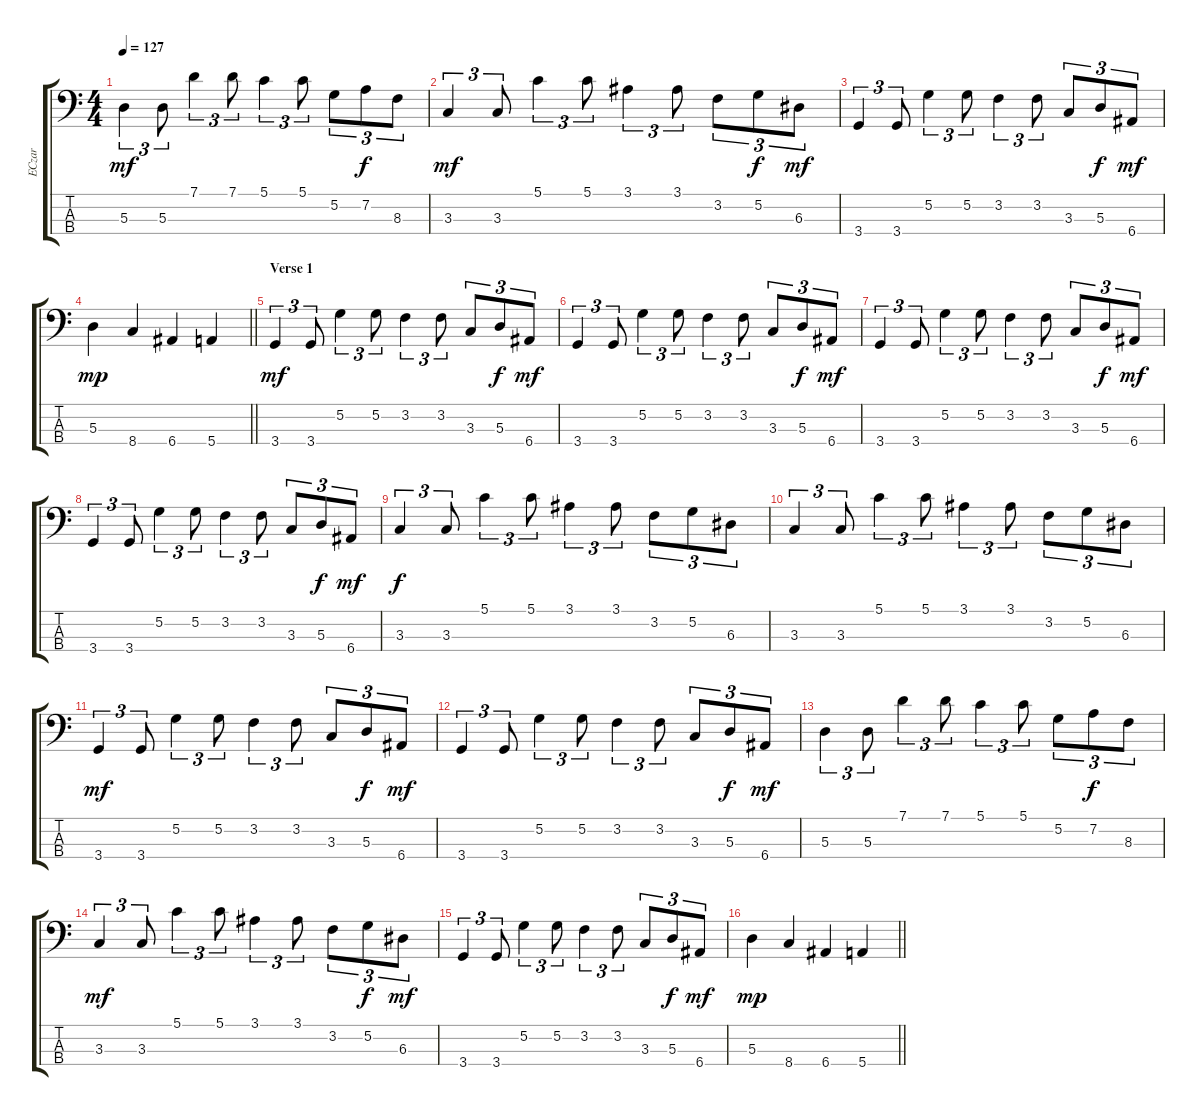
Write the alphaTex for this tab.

\track ("ECzar" "ECzar") {instrument electricbassfinger}
\staff {score tabs}
\tuning (G2 D2 A1 E1) {hide}
\ts (4 4)
\tempo 127
\clef f4
\ks c
5.3.4{tu (3 2) dy mf} 5.3.8{tu (3 2)} 7.1.4{tu (3 2)} 7.1.8{tu (3 2)} 5.1.4{tu (3 2)} 5.1.8{tu (3 2)} 5.2.8{tu (3 2)} 7.2.8{tu (3 2) dy f} 8.3.8{tu (3 2)} |
3.3.4{tu (3 2) dy mf} 3.3.8{tu (3 2)} 5.1.4{tu (3 2)} 5.1.8{tu (3 2)} 3.1.4{tu (3 2)} 3.1.8{tu (3 2)} 3.2.8{tu (3 2)} 5.2.8{tu (3 2) dy f} 6.3.8{tu (3 2) dy mf} |
3.4.4{tu (3 2)} 3.4.8{tu (3 2)} 5.2.4{tu (3 2)} 5.2.8{tu (3 2)} 3.2.4{tu (3 2)} 3.2.8{tu (3 2)} 3.3.8{tu (3 2)} 5.3.8{tu (3 2) dy f} 6.4.8{tu (3 2) dy mf} |
\barLineRight lightlight
5.3.4{dy mp} 8.4.4 6.4.4 5.4.4 |
\section ("" "Verse 1")
3.4.4{tu (3 2) dy mf} 3.4.8{tu (3 2)} 5.2.4{tu (3 2)} 5.2.8{tu (3 2)} 3.2.4{tu (3 2)} 3.2.8{tu (3 2)} 3.3.8{tu (3 2)} 5.3.8{tu (3 2) dy f} 6.4.8{tu (3 2) dy mf} |
3.4.4{tu (3 2)} 3.4.8{tu (3 2)} 5.2.4{tu (3 2)} 5.2.8{tu (3 2)} 3.2.4{tu (3 2)} 3.2.8{tu (3 2)} 3.3.8{tu (3 2)} 5.3.8{tu (3 2) dy f} 6.4.8{tu (3 2) dy mf} |
3.4.4{tu (3 2)} 3.4.8{tu (3 2)} 5.2.4{tu (3 2)} 5.2.8{tu (3 2)} 3.2.4{tu (3 2)} 3.2.8{tu (3 2)} 3.3.8{tu (3 2)} 5.3.8{tu (3 2) dy f} 6.4.8{tu (3 2) dy mf} |
3.4.4{tu (3 2)} 3.4.8{tu (3 2)} 5.2.4{tu (3 2)} 5.2.8{tu (3 2)} 3.2.4{tu (3 2)} 3.2.8{tu (3 2)} 3.3.8{tu (3 2)} 5.3.8{tu (3 2) dy f} 6.4.8{tu (3 2) dy mf} |
3.3.4{tu (3 2) dy f} 3.3.8{tu (3 2)} 5.1.4{tu (3 2)} 5.1.8{tu (3 2)} 3.1.4{tu (3 2)} 3.1.8{tu (3 2)} 3.2.8{tu (3 2)} 5.2.8{tu (3 2)} 6.3.8{tu (3 2)} |
3.3.4{tu (3 2)} 3.3.8{tu (3 2)} 5.1.4{tu (3 2)} 5.1.8{tu (3 2)} 3.1.4{tu (3 2)} 3.1.8{tu (3 2)} 3.2.8{tu (3 2)} 5.2.8{tu (3 2)} 6.3.8{tu (3 2)} |
3.4.4{tu (3 2) dy mf} 3.4.8{tu (3 2)} 5.2.4{tu (3 2)} 5.2.8{tu (3 2)} 3.2.4{tu (3 2)} 3.2.8{tu (3 2)} 3.3.8{tu (3 2)} 5.3.8{tu (3 2) dy f} 6.4.8{tu (3 2) dy mf} |
3.4.4{tu (3 2)} 3.4.8{tu (3 2)} 5.2.4{tu (3 2)} 5.2.8{tu (3 2)} 3.2.4{tu (3 2)} 3.2.8{tu (3 2)} 3.3.8{tu (3 2)} 5.3.8{tu (3 2) dy f} 6.4.8{tu (3 2) dy mf} |
5.3.4{tu (3 2)} 5.3.8{tu (3 2)} 7.1.4{tu (3 2)} 7.1.8{tu (3 2)} 5.1.4{tu (3 2)} 5.1.8{tu (3 2)} 5.2.8{tu (3 2)} 7.2.8{tu (3 2) dy f} 8.3.8{tu (3 2)} |
3.3.4{tu (3 2) dy mf} 3.3.8{tu (3 2)} 5.1.4{tu (3 2)} 5.1.8{tu (3 2)} 3.1.4{tu (3 2)} 3.1.8{tu (3 2)} 3.2.8{tu (3 2)} 5.2.8{tu (3 2) dy f} 6.3.8{tu (3 2) dy mf} |
3.4.4{tu (3 2)} 3.4.8{tu (3 2)} 5.2.4{tu (3 2)} 5.2.8{tu (3 2)} 3.2.4{tu (3 2)} 3.2.8{tu (3 2)} 3.3.8{tu (3 2)} 5.3.8{tu (3 2) dy f} 6.4.8{tu (3 2) dy mf} |
\barLineRight lightlight
5.3.4{dy mp} 8.4.4 6.4.4 5.4.4
